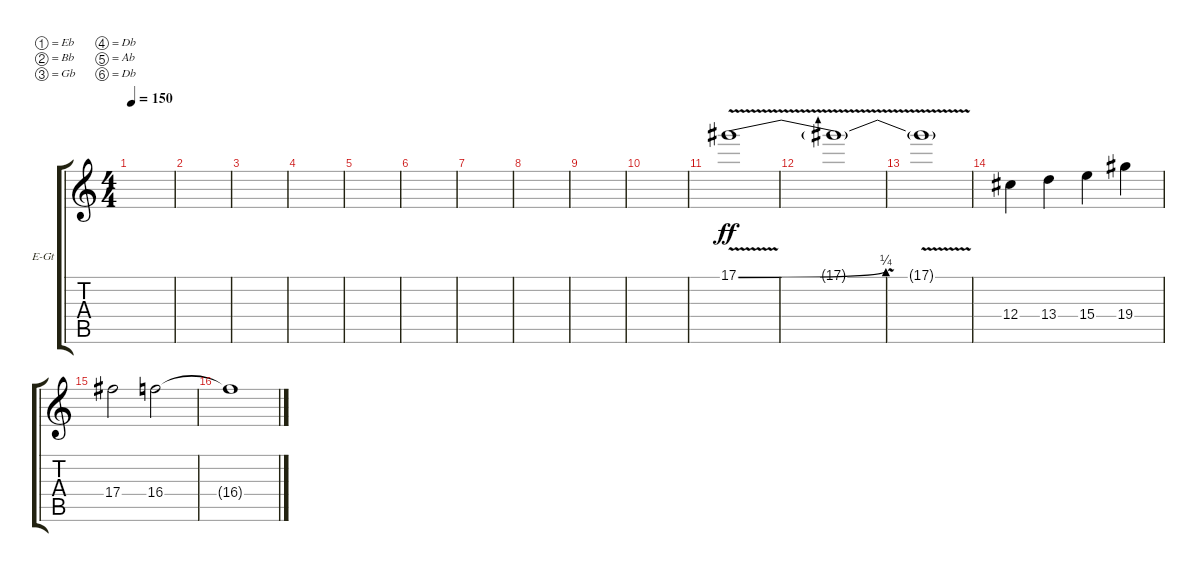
\bracketExtendMode groupsimilarinstruments
\firstSystemTrackNameOrientation horizontal
\otherSystemsTrackNameOrientation horizontal
\track ("Solo Guitar 2" "E-Gt") {instrument distortionguitar}
\staff {score tabs}
\tuning (Eb4 Bb3 Gb3 Db3 Ab2 Db2)
\ts (4 4)
\tempo 150
\clef g2
\ks c
|
|
|
|
|
|
|
|
|
|
17.1{be (bend 0 0 48.6 1) v}.1{dy ff} |
17.1{v t}.1 |
17.1{v t}.1 |
12.4.4 13.4.4 15.4.4 19.4.4 |
17.4.2 16.4.2 |
16.4{t}.1
